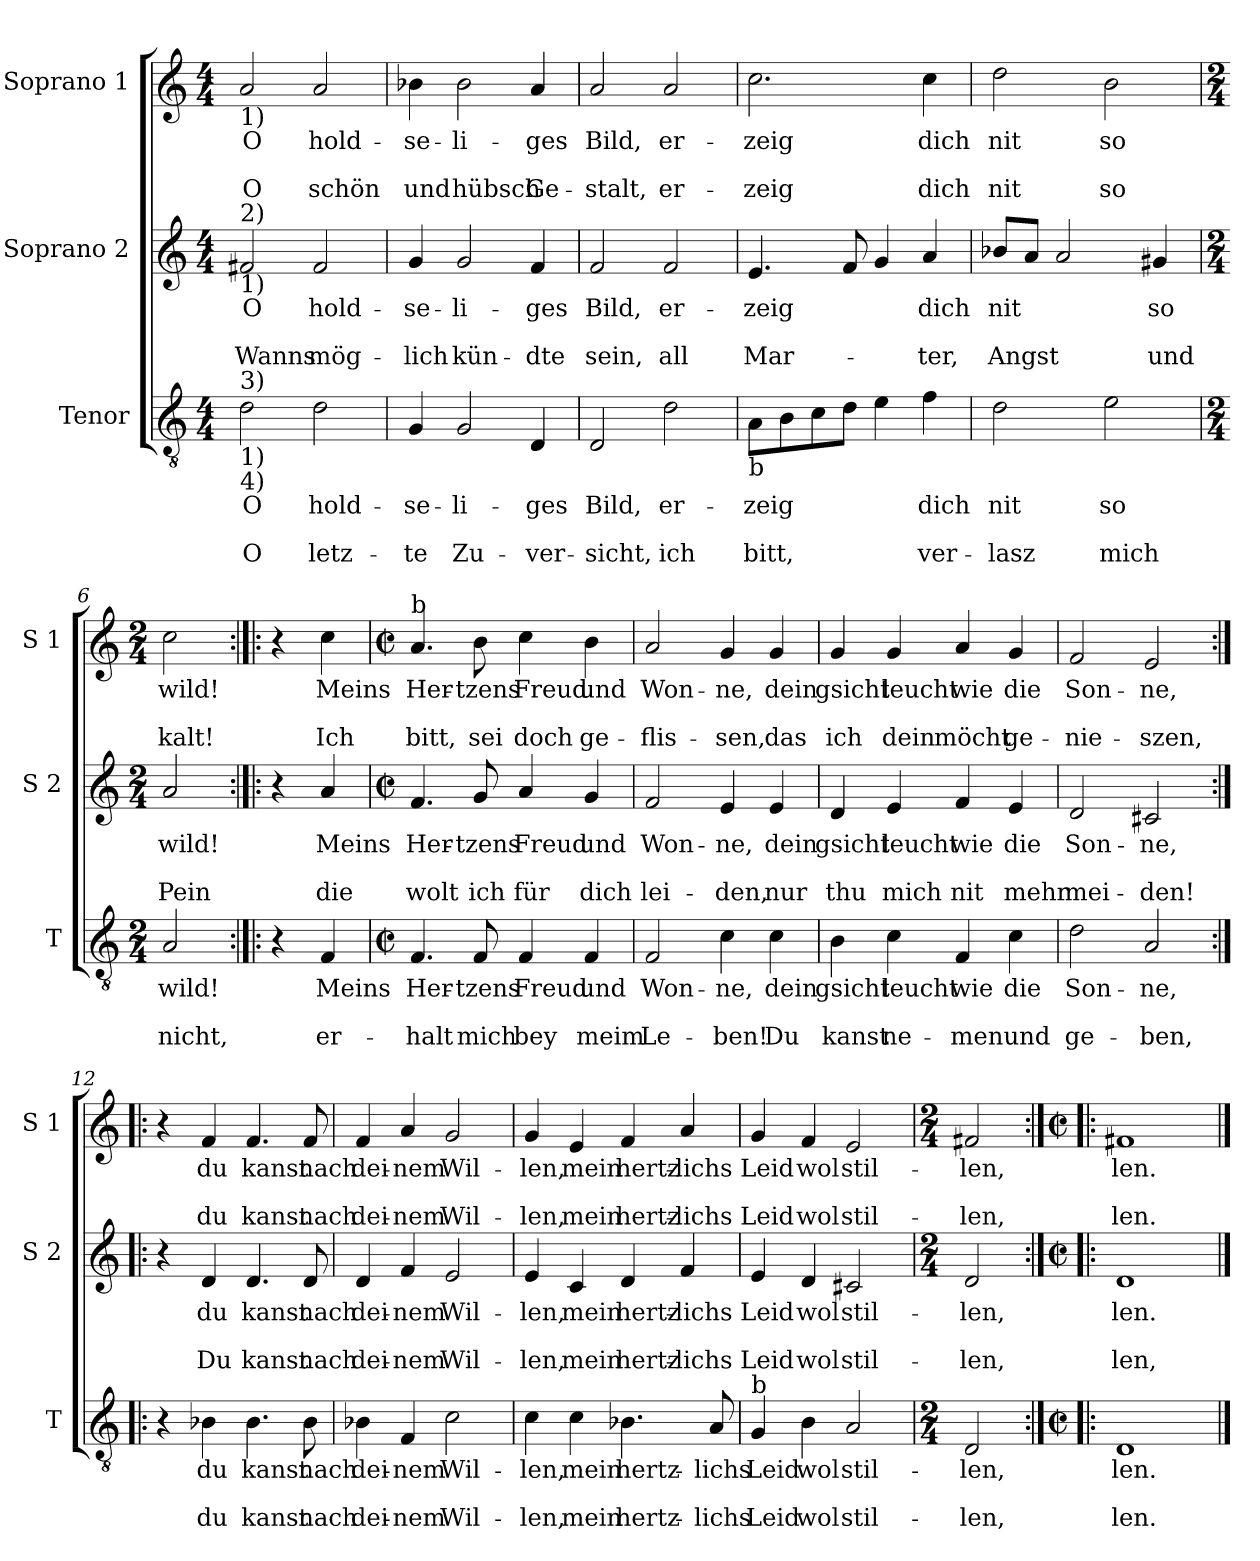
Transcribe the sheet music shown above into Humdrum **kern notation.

**kern	**text	**text	**text	**kern	**text	**text	**text	**kern	**text	**text	**text
*part3	*part3	*part3	*part3	*part2	*part2	*part2	*part2	*part1	*part1	*part1	*part1
*staff3	*staff3	*staff3	*staff3	*staff2	*staff2	*staff2	*staff2	*staff1	*staff1	*staff1	*staff1
*I"Tenor	*	*	*	*I"Soprano 2	*	*	*	*I"Soprano 1	*	*	*
*I'T	*	*	*	*I'S 2	*	*	*	*I'S 1	*	*	*
*clefGv2	*	*	*	*clefG2	*	*	*	*clefG2	*	*	*
*k[]	*	*	*	*k[]	*	*	*	*k[]	*	*	*
*C:	*	*	*	*C:	*	*	*	*C:	*	*	*
*M4/4	*	*	*	*M4/4	*	*	*	*M4/4	*	*	*
=1	=1	=1	=1	=1	=1	=1	=1	=1	=1	=1	=1
!	!	!	!	!	!	!	!	!LO:TX:b:t=1)	!	!	!
!	!	!	!	!LO:TX:a:t=2)	!	!	!	!	!	!	!
!	!	!	!	!LO:TX:b:t=1)	!	!	!	!	!	!	!
!LO:TX:a:t=3)	!	!	!	!	!	!	!	!	!	!	!
!LO:TX:b:t=1)	!	!	!	!	!	!	!	!	!	!	!
!LO:TX:b:t=4)	!	!	!	!	!	!	!	!	!	!	!
!	!LO:LY:b	!	!LO:LY:b	!	!LO:LY:b	!	!LO:LY:b	!	!LO:LY:b	!	!LO:LY:b
2d\	O	.	O	2f#X/	O	.	Wanns	2a/	O	.	O
!	!LO:LY:b	!	!LO:LY:b	!	!LO:LY:b	!	!LO:LY:b	!	!LO:LY:b	!	!LO:LY:b
2d\	hold-	.	letz-	2f#/	hold-	.	mög-	2a/	hold-	.	schön
=2	=2	=2	=2	=2	=2	=2	=2	=2	=2	=2	=2
!	!LO:LY:b	!	!LO:LY:b	!	!LO:LY:b	!	!LO:LY:b	!	!LO:LY:b	!	!LO:LY:b
4G/	-se-	.	-te	4g/	-se-	.	-lich	4b-X\	-se-	.	und
!	!LO:LY:b	!	!LO:LY:b	!	!LO:LY:b	!	!LO:LY:b	!	!LO:LY:b	!	!LO:LY:b
2G/	-li-	.	Zu-	2g/	-li-	.	kün-	2b-\	-li-	.	hübsch
!	!LO:LY:b	!	!LO:LY:b	!	!LO:LY:b	!	!LO:LY:b	!	!LO:LY:b	!	!LO:LY:b
4D/	-ges	.	-ver-	4f/	-ges	.	-dte	4a/	-ges	.	Ge-
=3	=3	=3	=3	=3	=3	=3	=3	=3	=3	=3	=3
!	!LO:LY:b	!	!LO:LY:b	!	!LO:LY:b	!	!LO:LY:b	!	!LO:LY:b	!	!LO:LY:b
2D/	Bild,	.	-sicht,	2f/	Bild,	.	sein,	2a/	Bild,	.	-stalt,
!	!LO:LY:b	!	!LO:LY:b	!	!LO:LY:b	!	!LO:LY:b	!	!LO:LY:b	!	!LO:LY:b
2d\	er-	.	ich	2f/	er-	.	all	2a/	er-	.	er-
=4	=4	=4	=4	=4	=4	=4	=4	=4	=4	=4	=4
!LO:TX:b:t=b	!	!	!	!	!	!	!	!	!	!	!
!	!LO:LY:b	!	!LO:LY:b	!	!LO:LY:b	!	!LO:LY:b	!	!LO:LY:b	!	!LO:LY:b
8A\L	-zeig	.	bitt,	4.e/	-zeig	.	Mar-	2.cc\	-zeig	.	-zeig
8B\	.	.	.	.	.	.	.	.	.	.	.
8c\	.	.	.	.	.	.	.	.	.	.	.
8d\J	.	.	.	8f/	.	.	.	.	.	.	.
4e\	.	.	.	4g/	.	.	.	.	.	.	.
!	!LO:LY:b	!	!LO:LY:b	!	!LO:LY:b	!	!LO:LY:b	!	!LO:LY:b	!	!LO:LY:b
4f\	dich	.	ver-	4a/	dich	.	-ter,	4cc\	dich	.	dich
!!LO:LB:g=z
=5	=5	=5	=5	=5	=5	=5	=5	=5	=5	=5	=5
!	!LO:LY:b	!	!LO:LY:b	!	!LO:LY:b	!	!LO:LY:b	!	!LO:LY:b	!	!LO:LY:b
2d\	nit	.	-lasz	8b-X/L	nit	.	Angst	2dd\	nit	.	nit
.	.	.	.	8a/J	.	.	.	.	.	.	.
.	.	.	.	2a/	.	.	.	.	.	.	.
!	!LO:LY:b	!	!LO:LY:b	!	!	!	!	!	!LO:LY:b	!	!LO:LY:b
2e\	so	.	mich	.	.	.	.	2b\	so	.	so
!	!	!	!	!	!LO:LY:b	!	!LO:LY:b	!	!	!	!
.	.	.	.	4g#X/	so	.	und	.	.	.	.
=6	=6	=6	=6	=6	=6	=6	=6	=6	=6	=6	=6
*M2/4	*	*	*	*M2/4	*	*	*	*M2/4	*	*	*
!	!LO:LY:b	!	!LO:LY:b	!	!LO:LY:b	!	!LO:LY:b	!	!LO:LY:b	!	!LO:LY:b
2A/	wild!	.	nicht,	2a/	wild!	.	Pein	2cc\	wild!	.	kalt!
=7:|!|:	=7:|!|:	=7:|!|:	=7:|!|:	=7:|!|:	=7:|!|:	=7:|!|:	=7:|!|:	=7:|!|:	=7:|!|:	=7:|!|:	=7:|!|:
4r	.	.	.	4r	.	.	.	4r	.	.	.
!	!LO:LY:b	!	!LO:LY:b	!	!LO:LY:b	!	!LO:LY:b	!	!LO:LY:b	!	!LO:LY:b
4F/	Meins	.	er-	4a/	Meins	.	die	4cc\	Meins	.	Ich
=8	=8	=8	=8	=8	=8	=8	=8	=8	=8	=8	=8
*M2/2	*	*	*	*M2/2	*	*	*	*M2/2	*	*	*
*met(c|)	*	*	*	*met(c|)	*	*	*	*met(c|)	*	*	*
!	!	!	!	!	!	!	!	!LO:TX:a:t=b	!	!	!
!	!LO:LY:b	!	!LO:LY:b	!	!LO:LY:b	!	!LO:LY:b	!	!LO:LY:b	!	!LO:LY:b
4.F/	Her-	.	-halt	4.f/	Her-	.	wolt	4.a/	Her-	.	bitt,
!	!LO:LY:b	!	!LO:LY:b	!	!LO:LY:b	!	!LO:LY:b	!	!LO:LY:b	!	!LO:LY:b
8F/	-tzens	.	mich	8g/	-tzens	.	ich	8b\	-tzens	.	sei
!	!LO:LY:b	!	!LO:LY:b	!	!LO:LY:b	!	!LO:LY:b	!	!LO:LY:b	!	!LO:LY:b
4F/	Freud	.	bey	4a/	Freud	.	für	4cc\	Freud	.	doch
!	!LO:LY:b	!	!LO:LY:b	!	!LO:LY:b	!	!LO:LY:b	!	!LO:LY:b	!	!LO:LY:b
4F/	und	.	meim	4g/	und	.	dich	4b\	und	.	ge-
!!LO:PB:g=z
=9	=9	=9	=9	=9	=9	=9	=9	=9	=9	=9	=9
!	!LO:LY:b	!	!LO:LY:b	!	!LO:LY:b	!	!LO:LY:b	!	!LO:LY:b	!	!LO:LY:b
2F/	Won-	.	Le-	2f/	Won-	.	lei-	2a/	Won-	.	-flis-
!	!LO:LY:b	!	!LO:LY:b	!	!LO:LY:b	!	!LO:LY:b	!	!LO:LY:b	!	!LO:LY:b
4c\	-ne,	.	-ben!	4e/	-ne,	.	-den,	4g/	-ne,	.	-sen,
!	!LO:LY:b	!	!LO:LY:b	!	!LO:LY:b	!	!LO:LY:b	!	!LO:LY:b	!	!LO:LY:b
4c\	dein	.	Du	4e/	dein	.	nur	4g/	dein	.	das
=10	=10	=10	=10	=10	=10	=10	=10	=10	=10	=10	=10
!	!LO:LY:b	!	!LO:LY:b	!	!LO:LY:b	!	!LO:LY:b	!	!LO:LY:b	!	!LO:LY:b
4B\	gsicht	.	kanst	4d/	gsicht	.	thu	4g/	gsicht	.	ich
!	!LO:LY:b	!	!LO:LY:b	!	!LO:LY:b	!	!LO:LY:b	!	!LO:LY:b	!	!LO:LY:b
4c\	leucht	.	ne-	4e/	leucht	.	mich	4g/	leucht	.	dein
!	!LO:LY:b	!	!LO:LY:b	!	!LO:LY:b	!	!LO:LY:b	!	!LO:LY:b	!	!LO:LY:b
4F/	wie	.	-men	4f/	wie	.	nit	4a/	wie	.	möcht
!	!LO:LY:b	!	!LO:LY:b	!	!LO:LY:b	!	!LO:LY:b	!	!LO:LY:b	!	!LO:LY:b
4c\	die	.	und	4e/	die	.	mehr	4g/	die	.	ge-
=11	=11	=11	=11	=11	=11	=11	=11	=11	=11	=11	=11
!	!LO:LY:b	!	!LO:LY:b	!	!LO:LY:b	!	!LO:LY:b	!	!LO:LY:b	!	!LO:LY:b
2d\	Son-	.	ge-	2d/	Son-	.	mei-	2f/	Son-	.	-nie-
!	!LO:LY:b	!	!LO:LY:b	!	!LO:LY:b	!	!LO:LY:b	!	!LO:LY:b	!	!LO:LY:b
2A/	-ne,	.	-ben,	2c#X/	-ne,	.	-den!	2e/	-ne,	.	-szen,
=12:|!|:	=12:|!|:	=12:|!|:	=12:|!|:	=12:|!|:	=12:|!|:	=12:|!|:	=12:|!|:	=12:|!|:	=12:|!|:	=12:|!|:	=12:|!|:
4r	.	.	.	4r	.	.	.	4r	.	.	.
!	!LO:LY:b	!	!LO:LY:b	!	!LO:LY:b	!	!LO:LY:b	!	!LO:LY:b	!	!LO:LY:b
4B-X\	du	.	du	4d/	du	.	Du	4f/	du	.	du
!	!LO:LY:b	!	!LO:LY:b	!	!LO:LY:b	!	!LO:LY:b	!	!LO:LY:b	!	!LO:LY:b
4.B-\	kanst	.	kanst	4.d/	kanst	.	kanst	4.f/	kanst	.	kanst
!	!LO:LY:b	!	!LO:LY:b	!	!LO:LY:b	!	!LO:LY:b	!	!LO:LY:b	!	!LO:LY:b
8B-\	nach	.	nach	8d/	nach	.	nach	8f/	nach	.	nach
!!LO:LB:g=z
=13	=13	=13	=13	=13	=13	=13	=13	=13	=13	=13	=13
!	!LO:LY:b	!	!LO:LY:b	!	!LO:LY:b	!	!LO:LY:b	!	!LO:LY:b	!	!LO:LY:b
4B-X\	dei-	.	dei-	4d/	dei-	.	dei-	4f/	dei-	.	dei-
!	!LO:LY:b	!	!LO:LY:b	!	!LO:LY:b	!	!LO:LY:b	!	!LO:LY:b	!	!LO:LY:b
4F/	-nem	.	-nem	4f/	-nem	.	-nem	4a/	-nem	.	-nem
!	!LO:LY:b	!	!LO:LY:b	!	!LO:LY:b	!	!LO:LY:b	!	!LO:LY:b	!	!LO:LY:b
2c\	Wil-	.	Wil-	2e/	Wil-	.	Wil-	2g/	Wil-	.	Wil-
=14	=14	=14	=14	=14	=14	=14	=14	=14	=14	=14	=14
!	!LO:LY:b	!	!LO:LY:b	!	!LO:LY:b	!	!LO:LY:b	!	!LO:LY:b	!	!LO:LY:b
4c\	-len,	.	-len,	4e/	-len,	.	-len,	4g/	-len,	.	-len,
!	!LO:LY:b	!	!LO:LY:b	!	!LO:LY:b	!	!LO:LY:b	!	!LO:LY:b	!	!LO:LY:b
4c\	mein	.	mein	4c/	mein	.	mein	4e/	mein	.	mein
!	!LO:LY:b	!	!LO:LY:b	!	!LO:LY:b	!	!LO:LY:b	!	!LO:LY:b	!	!LO:LY:b
4.B-X\	hertz-	.	hertz-	4d/	hertz-	.	hertz-	4f/	hertz-	.	hertz-
!	!	!	!	!	!LO:LY:b	!	!LO:LY:b	!	!LO:LY:b	!	!LO:LY:b
.	.	.	.	4f/	-lichs	.	-lichs	4a/	-lichs	.	-lichs
!	!LO:LY:b	!	!LO:LY:b	!	!	!	!	!	!	!	!
8A/	-lichs	.	-lichs	.	.	.	.	.	.	.	.
=15	=15	=15	=15	=15	=15	=15	=15	=15	=15	=15	=15
!LO:TX:a:t=b	!	!	!	!	!	!	!	!	!	!	!
!	!LO:LY:b	!	!LO:LY:b	!	!LO:LY:b	!	!LO:LY:b	!	!LO:LY:b	!	!LO:LY:b
4G/	Leid	.	Leid	4e/	Leid	.	Leid	4g/	Leid	.	Leid
!	!LO:LY:b	!	!LO:LY:b	!	!LO:LY:b	!	!LO:LY:b	!	!LO:LY:b	!	!LO:LY:b
4B\	wol	.	wol	4d/	wol	.	wol	4f/	wol	.	wol
!	!LO:LY:b	!	!LO:LY:b	!	!LO:LY:b	!	!LO:LY:b	!	!LO:LY:b	!	!LO:LY:b
2A/	stil-	.	stil-	2c#X/	stil-	.	stil-	2e/	stil-	.	stil-
=16	=16	=16	=16	=16	=16	=16	=16	=16	=16	=16	=16
*M2/4	*	*	*	*M2/4	*	*	*	*M2/4	*	*	*
!	!LO:LY:b	!	!LO:LY:b	!	!LO:LY:b	!	!LO:LY:b	!	!LO:LY:b	!	!LO:LY:b
2D/	-len,	.	-len,	2d/	-len,	.	-len,	2f#X/	-len,	.	-len,
=17:|!|:	=17:|!|:	=17:|!|:	=17:|!|:	=17:|!|:	=17:|!|:	=17:|!|:	=17:|!|:	=17:|!|:	=17:|!|:	=17:|!|:	=17:|!|:
*M2/2	*	*	*	*M2/2	*	*	*	*M2/2	*	*	*
*met(c|)	*	*	*	*met(c|)	*	*	*	*met(c|)	*	*	*
!	!LO:LY:b	!	!LO:LY:b	!	!LO:LY:b	!	!LO:LY:b	!	!LO:LY:b	!	!LO:LY:b
1D	len.	.	len.	1d	len.	.	len,	1f#X	len.	.	len.
==	==	==	==	==	==	==	==	==	==	==	==
*-	*-	*-	*-	*-	*-	*-	*-	*-	*-	*-	*-
